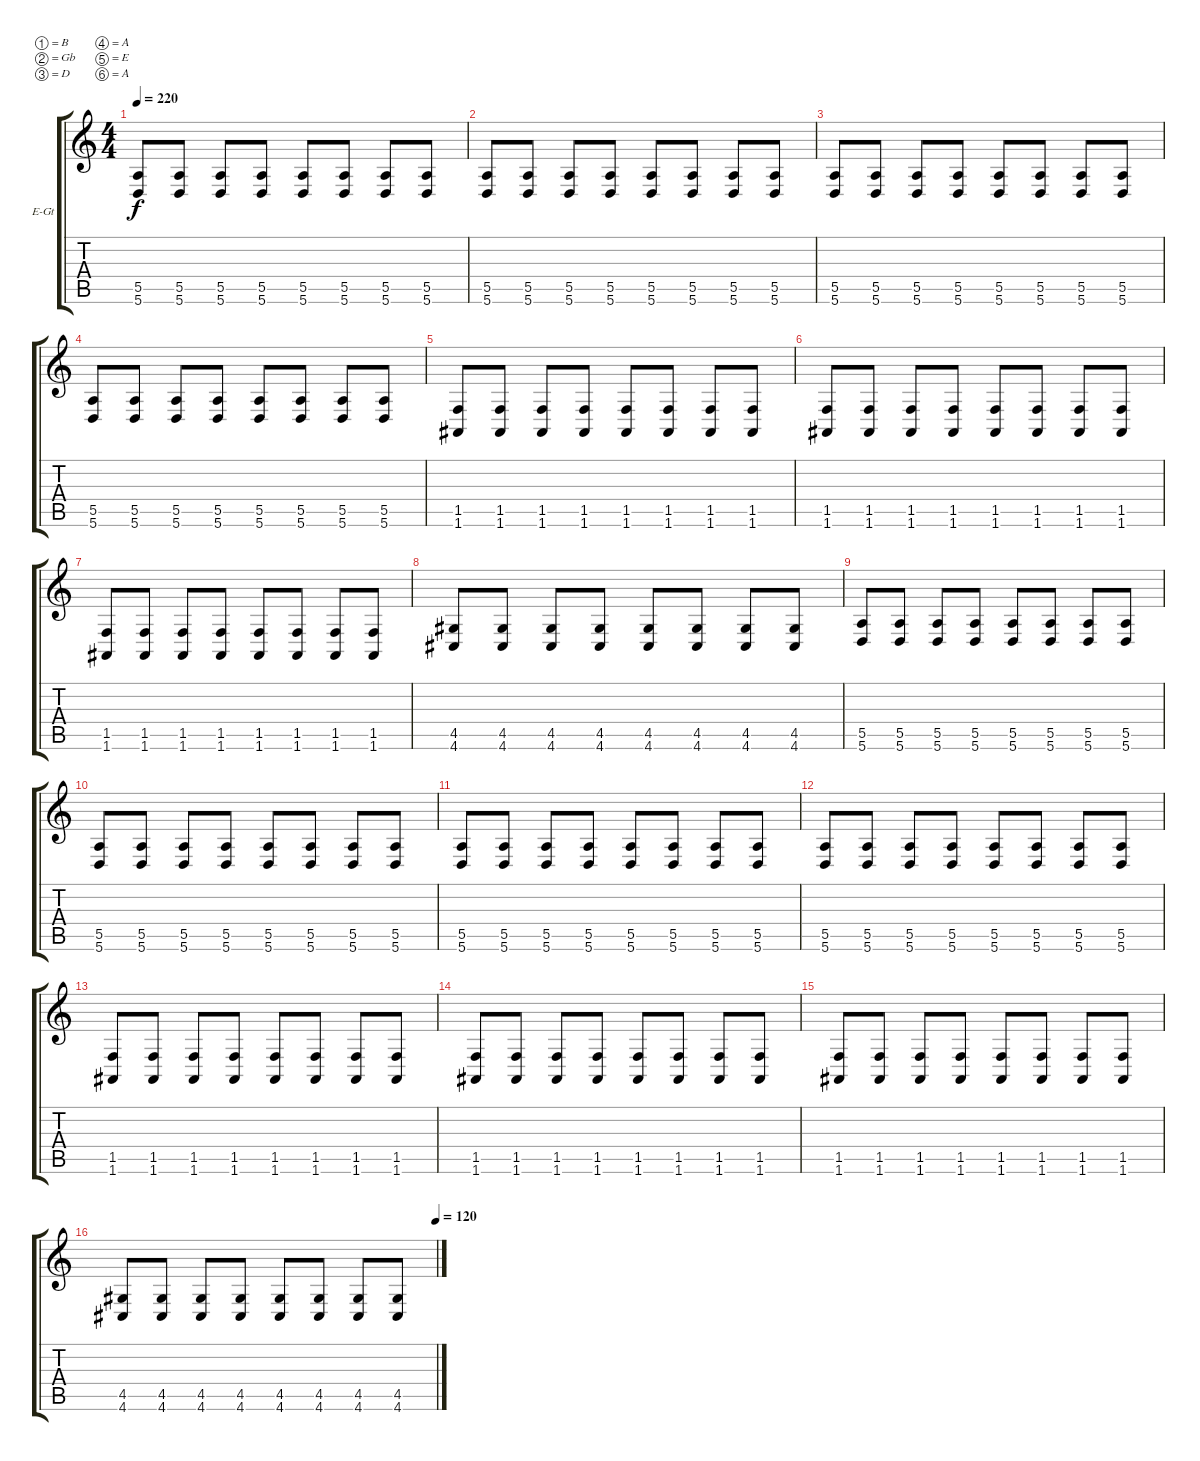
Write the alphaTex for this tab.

\defaultSystemsLayout 4
\bracketExtendMode groupsimilarinstruments
\firstSystemTrackNameOrientation horizontal
\otherSystemsTrackNameOrientation horizontal
\track ("Electric Guitar" "E-Gt") {instrument distortionguitar}
\staff {score tabs}
\tuning (B3 Gb3 D3 A2 E2 A1)
\ts (4 4)
\tempo 220
\clef g2
\ks c
(5.6 5.5).8{dy f} (5.6 5.5).8 (5.6 5.5).8 (5.6 5.5).8 (5.6 5.5).8 (5.6 5.5).8 (5.6 5.5).8 (5.6 5.5).8 |
(5.6 5.5).8 (5.6 5.5).8 (5.6 5.5).8 (5.6 5.5).8 (5.6 5.5).8 (5.6 5.5).8 (5.6 5.5).8 (5.6 5.5).8 |
(5.5 5.6).8 (5.5 5.6).8 (5.5 5.6).8 (5.5 5.6).8 (5.5 5.6).8 (5.5 5.6).8 (5.5 5.6).8 (5.5 5.6).8 |
(5.5 5.6).8 (5.5 5.6).8 (5.5 5.6).8 (5.5 5.6).8 (5.5 5.6).8 (5.5 5.6).8 (5.5 5.6).8 (5.5 5.6).8 |
(1.5 1.6).8 (1.5 1.6).8 (1.5 1.6).8 (1.5 1.6).8 (1.6 1.5).8 (1.6 1.5).8 (1.5 1.6).8 (1.5 1.6).8 |
(1.5 1.6).8 (1.5 1.6).8 (1.5 1.6).8 (1.5 1.6).8 (1.5 1.6).8 (1.5 1.6).8 (1.5 1.6).8 (1.5 1.6).8 |
(1.5 1.6).8 (1.5 1.6).8 (1.6 1.5).8 (1.6 1.5).8 (1.5 1.6).8 (1.5 1.6).8 (1.5 1.6).8 (1.5 1.6).8 |
(4.5 4.6).8 (4.5 4.6).8 (4.5 4.6).8 (4.5 4.6).8 (4.5 4.6).8 (4.5 4.6).8 (4.5 4.6).8 (4.5 4.6).8 |
(5.6 5.5).8 (5.6 5.5).8 (5.6 5.5).8 (5.6 5.5).8 (5.6 5.5).8 (5.6 5.5).8 (5.6 5.5).8 (5.6 5.5).8 |
(5.6 5.5).8 (5.6 5.5).8 (5.6 5.5).8 (5.6 5.5).8 (5.6 5.5).8 (5.6 5.5).8 (5.6 5.5).8 (5.6 5.5).8 |
(5.5 5.6).8 (5.5 5.6).8 (5.5 5.6).8 (5.5 5.6).8 (5.5 5.6).8 (5.5 5.6).8 (5.5 5.6).8 (5.5 5.6).8 |
(5.5 5.6).8 (5.5 5.6).8 (5.5 5.6).8 (5.5 5.6).8 (5.5 5.6).8 (5.5 5.6).8 (5.5 5.6).8 (5.5 5.6).8 |
(1.5 1.6).8 (1.5 1.6).8 (1.5 1.6).8 (1.5 1.6).8 (1.6 1.5).8 (1.6 1.5).8 (1.5 1.6).8 (1.5 1.6).8 |
(1.5 1.6).8 (1.5 1.6).8 (1.5 1.6).8 (1.5 1.6).8 (1.5 1.6).8 (1.5 1.6).8 (1.5 1.6).8 (1.5 1.6).8 |
(1.5 1.6).8 (1.5 1.6).8 (1.6 1.5).8 (1.6 1.5).8 (1.5 1.6).8 (1.5 1.6).8 (1.5 1.6).8 (1.5 1.6).8 |
\tempo (120 1)
(4.5 4.6).8 (4.5 4.6).8 (4.5 4.6).8 (4.5 4.6).8 (4.5 4.6).8 (4.5 4.6).8 (4.5 4.6).8 (4.5 4.6).8
